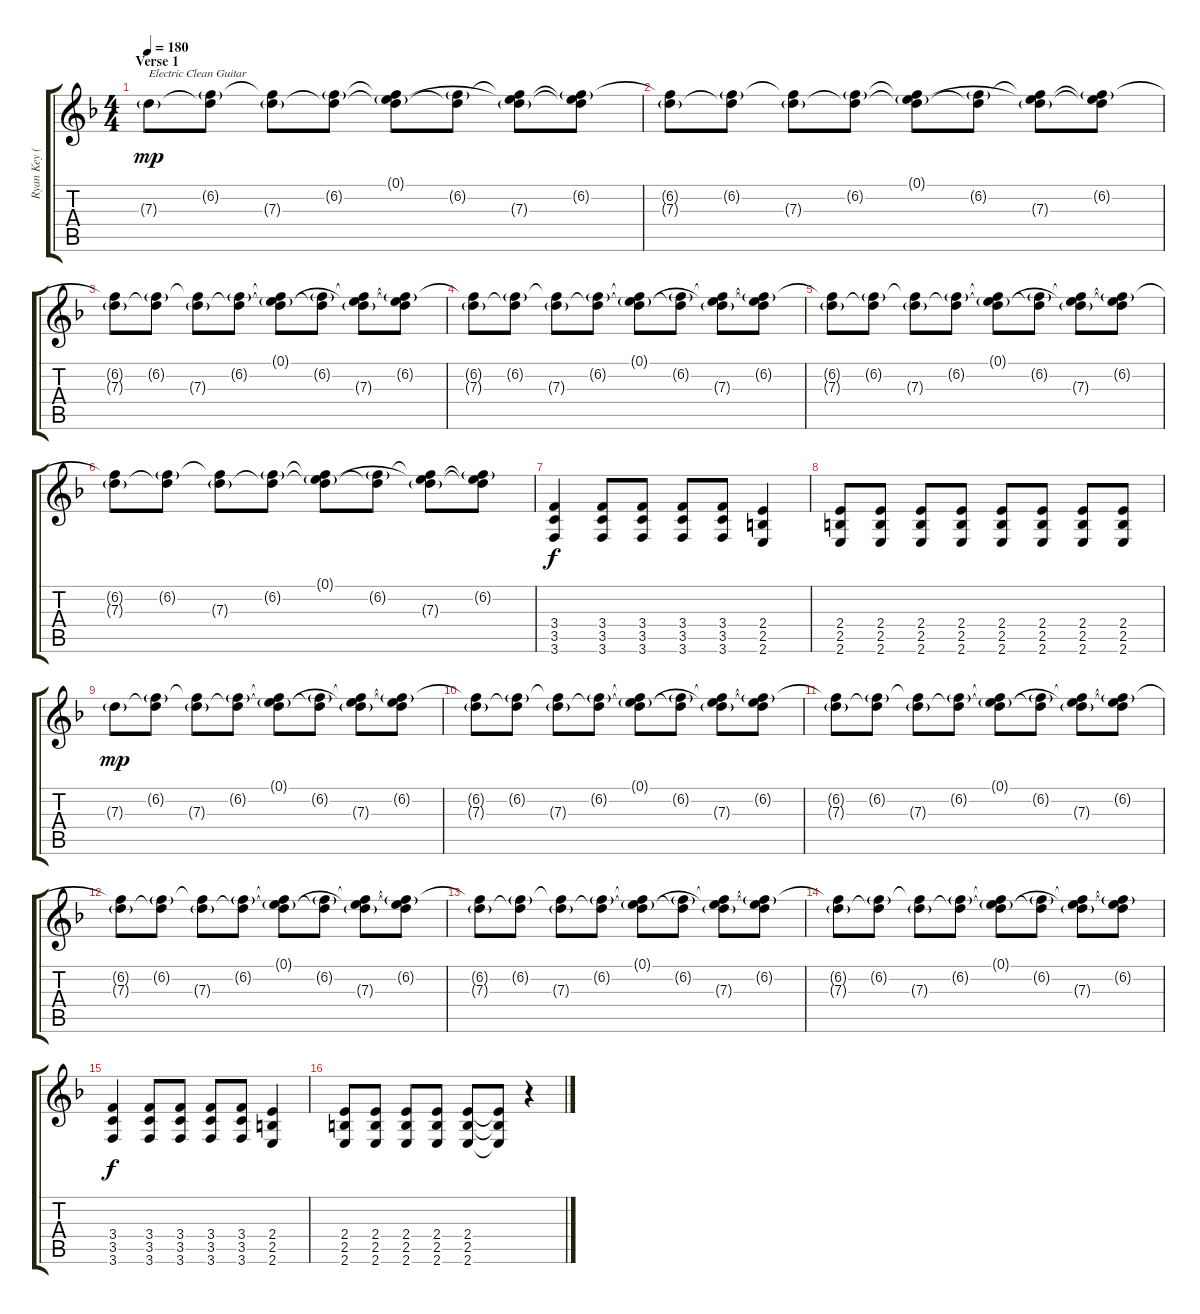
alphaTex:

\track ("Ryan Key (Guitar 1)" "Ryan Key (") {instrument distortionguitar}
\staff {score tabs}
\tuning (E4 B3 G3 D3 A2 D2) {hide}
\ts (4 4)
\section ("" "Verse 1")
\tempo 180
\clef g2
\ks f
7.3{g}.8{txt "Electric Clean Guitar" dy mp volume 15 instrument electricguitarclean} (6.2{g} 7.3{t}).8 (6.2{t} 7.3{g}).8 (6.2{g} 7.3{t}).8 (0.1{g} 6.2{t} 7.3{t}).8 (6.2{g} 7.3{t}).8 (0.1{t} 6.2{t} 7.3{g}).8 (0.1{t} 6.2{g} 7.3{t}).8 |
(6.2{t} 7.3{g}).8{instrument electricguitarclean} (6.2{g} 7.3{t}).8 (6.2{t} 7.3{g}).8 (6.2{g} 7.3{t}).8 (0.1{g} 6.2{t} 7.3{t}).8 (6.2{g} 7.3{t}).8 (0.1{t} 6.2{t} 7.3{g}).8 (0.1{t} 6.2{g} 7.3{t}).8 |
(6.2{t} 7.3{g}).8{instrument electricguitarclean} (6.2{g} 7.3{t}).8 (6.2{t} 7.3{g}).8 (6.2{g} 7.3{t}).8 (0.1{g} 6.2{t} 7.3{t}).8 (6.2{g} 7.3{t}).8 (0.1{t} 6.2{t} 7.3{g}).8 (0.1{t} 6.2{g} 7.3{t}).8 |
(6.2{t} 7.3{g}).8{instrument electricguitarclean} (6.2{g} 7.3{t}).8 (6.2{t} 7.3{g}).8 (6.2{g} 7.3{t}).8 (0.1{g} 6.2{t} 7.3{t}).8 (6.2{g} 7.3{t}).8 (0.1{t} 6.2{t} 7.3{g}).8 (0.1{t} 6.2{g} 7.3{t}).8 |
(6.2{t} 7.3{g}).8{instrument electricguitarclean} (6.2{g} 7.3{t}).8 (6.2{t} 7.3{g}).8 (6.2{g} 7.3{t}).8 (0.1{g} 6.2{t} 7.3{t}).8 (6.2{g} 7.3{t}).8 (0.1{t} 6.2{t} 7.3{g}).8 (0.1{t} 6.2{g} 7.3{t}).8 |
(6.2{t} 7.3{g}).8{instrument electricguitarclean} (6.2{g} 7.3{t}).8 (6.2{t} 7.3{g}).8 (6.2{g} 7.3{t}).8 (0.1{g} 6.2{t} 7.3{t}).8 (6.2{g} 7.3{t}).8 (0.1{t} 6.2{t} 7.3{g}).8 (0.1{t} 6.2{g} 7.3{t}).8 |
(3.4 3.5 3.6).4{dy f volume 13 instrument distortionguitar} (3.4 3.5 3.6).8 (3.4 3.5 3.6).8 (3.4 3.5 3.6).8 (3.4 3.5 3.6).8 (2.4 2.5 2.6).4 |
(2.4 2.5 2.6).8 (2.4 2.5 2.6).8 (2.4 2.5 2.6).8 (2.4 2.5 2.6).8 (2.4 2.5 2.6).8 (2.4 2.5 2.6).8 (2.4 2.5 2.6).8 (2.4 2.5 2.6).8 |
7.3{g}.8{dy mp volume 15 instrument electricguitarclean} (6.2{g} 7.3{t}).8 (6.2{t} 7.3{g}).8 (6.2{g} 7.3{t}).8 (0.1{g} 6.2{t} 7.3{t}).8 (6.2{g} 7.3{t}).8 (0.1{t} 6.2{t} 7.3{g}).8 (0.1{t} 6.2{g} 7.3{t}).8 |
(6.2{t} 7.3{g}).8{instrument electricguitarclean} (6.2{g} 7.3{t}).8 (6.2{t} 7.3{g}).8 (6.2{g} 7.3{t}).8 (0.1{g} 6.2{t} 7.3{t}).8 (6.2{g} 7.3{t}).8 (0.1{t} 6.2{t} 7.3{g}).8 (0.1{t} 6.2{g} 7.3{t}).8 |
(6.2{t} 7.3{g}).8{instrument electricguitarclean} (6.2{g} 7.3{t}).8 (6.2{t} 7.3{g}).8 (6.2{g} 7.3{t}).8 (0.1{g} 6.2{t} 7.3{t}).8 (6.2{g} 7.3{t}).8 (0.1{t} 6.2{t} 7.3{g}).8 (0.1{t} 6.2{g} 7.3{t}).8 |
(6.2{t} 7.3{g}).8{instrument electricguitarclean} (6.2{g} 7.3{t}).8 (6.2{t} 7.3{g}).8 (6.2{g} 7.3{t}).8 (0.1{g} 6.2{t} 7.3{t}).8 (6.2{g} 7.3{t}).8 (0.1{t} 6.2{t} 7.3{g}).8 (0.1{t} 6.2{g} 7.3{t}).8 |
(6.2{t} 7.3{g}).8{instrument electricguitarclean} (6.2{g} 7.3{t}).8 (6.2{t} 7.3{g}).8 (6.2{g} 7.3{t}).8 (0.1{g} 6.2{t} 7.3{t}).8 (6.2{g} 7.3{t}).8 (0.1{t} 6.2{t} 7.3{g}).8 (0.1{t} 6.2{g} 7.3{t}).8 |
(6.2{t} 7.3{g}).8{instrument electricguitarclean} (6.2{g} 7.3{t}).8 (6.2{t} 7.3{g}).8 (6.2{g} 7.3{t}).8 (0.1{g} 6.2{t} 7.3{t}).8 (6.2{g} 7.3{t}).8 (0.1{t} 6.2{t} 7.3{g}).8 (0.1{t} 6.2{g} 7.3{t}).8 |
(3.4 3.5 3.6).4{dy f volume 13 instrument distortionguitar} (3.4 3.5 3.6).8 (3.4 3.5 3.6).8 (3.4 3.5 3.6).8 (3.4 3.5 3.6).8 (2.4 2.5 2.6).4 |
(2.4 2.5 2.6).8 (2.4 2.5 2.6).8 (2.4 2.5 2.6).8 (2.4 2.5 2.6).8 (2.4 2.5 2.6).8 (2.4{t} 2.5{t} 2.6{t}).8 r.4
